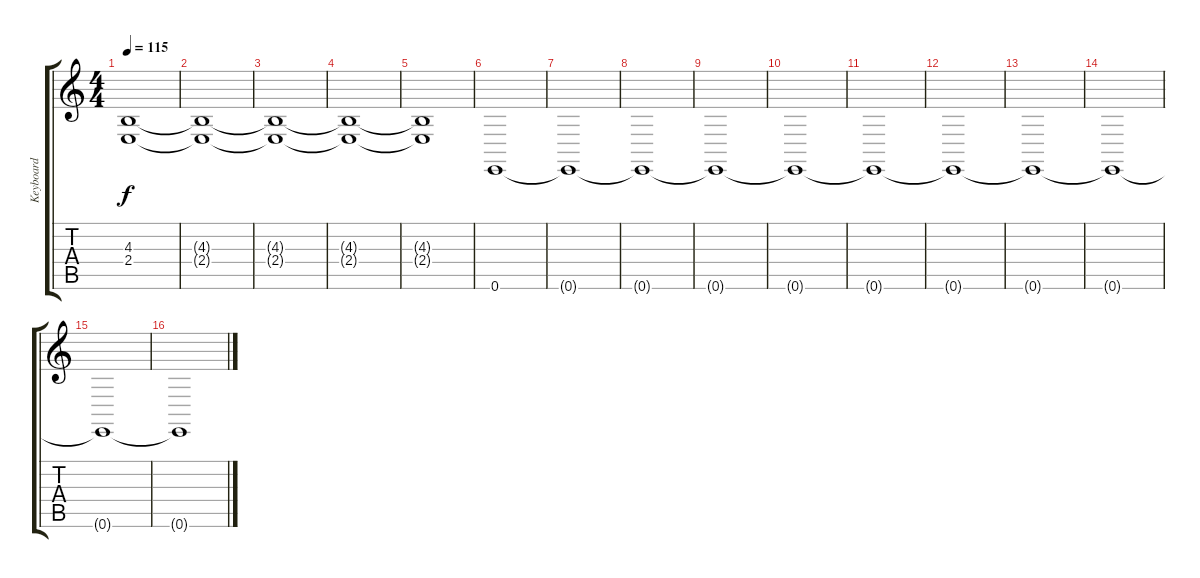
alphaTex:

\track ("Keyboard" "Keyboard") {instrument pad7halo}
\staff {score tabs}
\tuning (E4 B3 G3 D3 A2 E2) {hide}
\ts (4 4)
\tempo 115
\clef g2
\ks c
(4.3{t} 2.4{t}).1{dy f} |
(4.3{t} 2.4{t}).1 |
(4.3{t} 2.4{t}).1 |
(4.3{t} 2.4{t}).1 |
(4.3{t} 2.4{t}).1 |
0.6.1{volume 9} |
0.6{t}.1 |
0.6{t}.1 |
0.6{t}.1 |
0.6{t}.1 |
0.6{t}.1 |
0.6{t}.1 |
0.6{t}.1 |
0.6{t}.1 |
0.6{t}.1 |
0.6{t}.1
